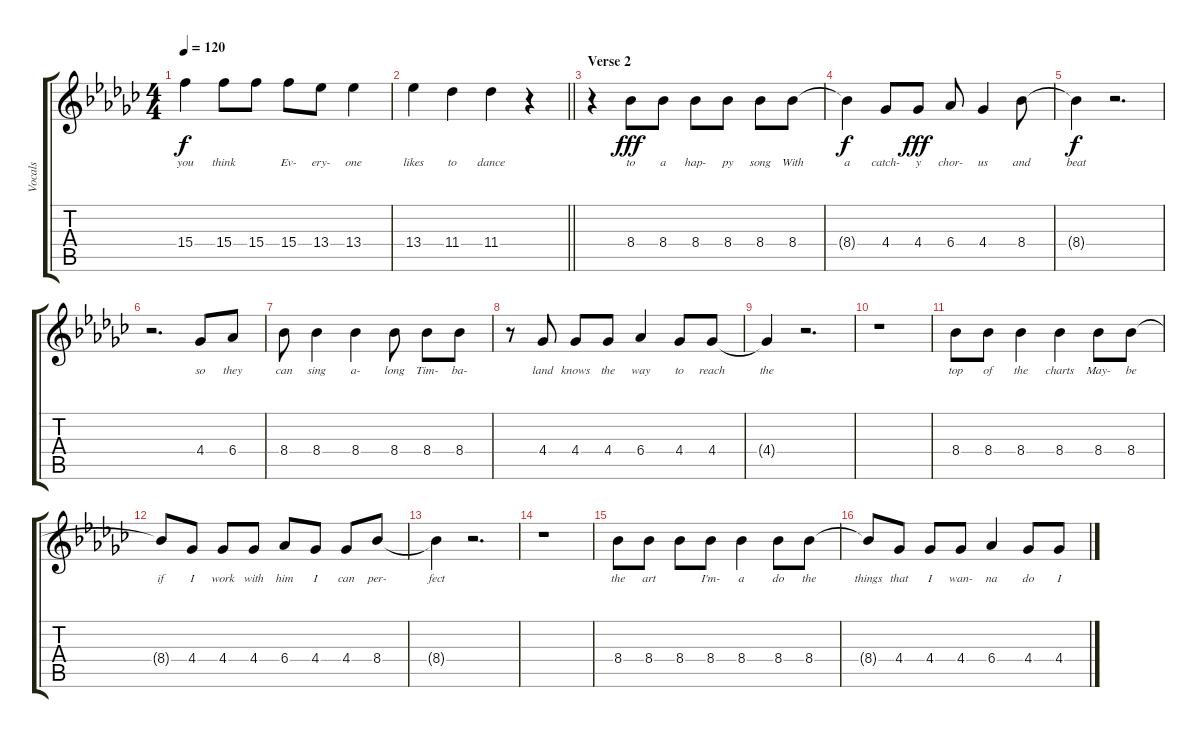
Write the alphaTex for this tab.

\track ("Vocals" "Vocals") {instrument contrabass}
\staff {score tabs}
\tuning (E4 B3 G3 D3 A2 E2) {hide}
\ts (4 4)
\tempo 120
\clef g2
\ks gb
15.4.4{lyrics (0 "you") lyrics (1 "") lyrics (2 "") lyrics (3 "") lyrics (4 "") dy f} 15.4.8{lyrics (0 "think") lyrics (1 "") lyrics (2 "") lyrics (3 "") lyrics (4 "")} 15.4.8{lyrics (0 "") lyrics (1 "") lyrics (2 "") lyrics (3 "") lyrics (4 "")} 15.4.8{lyrics (0 "Ev-") lyrics (1 "") lyrics (2 "") lyrics (3 "") lyrics (4 "")} 13.4.8{lyrics (0 "ery-") lyrics (1 "") lyrics (2 "") lyrics (3 "") lyrics (4 "")} 13.4.4{lyrics (0 "one") lyrics (1 "") lyrics (2 "") lyrics (3 "") lyrics (4 "")} |
\barLineRight lightlight
13.4.4{lyrics (0 "likes") lyrics (1 "") lyrics (2 "") lyrics (3 "") lyrics (4 "")} 11.4.4{lyrics (0 "to") lyrics (1 "") lyrics (2 "") lyrics (3 "") lyrics (4 "")} 11.4.4{lyrics (0 "dance") lyrics (1 "") lyrics (2 "") lyrics (3 "") lyrics (4 "")} r.4 |
\section ("" "Verse 2")
r.4 8.4.8{lyrics (0 "to") lyrics (1 "") lyrics (2 "") lyrics (3 "") lyrics (4 "") dy fff} 8.4.8{lyrics (0 "a") lyrics (1 "") lyrics (2 "") lyrics (3 "") lyrics (4 "")} 8.4.8{lyrics (0 "hap-") lyrics (1 "") lyrics (2 "") lyrics (3 "") lyrics (4 "")} 8.4.8{lyrics (0 "py") lyrics (1 "") lyrics (2 "") lyrics (3 "") lyrics (4 "")} 8.4.8{lyrics (0 "song") lyrics (1 "") lyrics (2 "") lyrics (3 "") lyrics (4 "")} 8.4.8{lyrics (0 "With") lyrics (1 "") lyrics (2 "") lyrics (3 "") lyrics (4 "")} |
8.4{t}.4{lyrics (0 "a") lyrics (1 "") lyrics (2 "") lyrics (3 "") lyrics (4 "") dy f} 4.4.8{lyrics (0 "catch-") lyrics (1 "") lyrics (2 "") lyrics (3 "") lyrics (4 "")} 4.4.8{lyrics (0 "y") lyrics (1 "") lyrics (2 "") lyrics (3 "") lyrics (4 "") dy fff} 6.4.8{lyrics (0 "chor-") lyrics (1 "") lyrics (2 "") lyrics (3 "") lyrics (4 "")} 4.4.4{lyrics (0 "us") lyrics (1 "") lyrics (2 "") lyrics (3 "") lyrics (4 "")} 8.4.8{lyrics (0 "and") lyrics (1 "") lyrics (2 "") lyrics (3 "") lyrics (4 "")} |
8.4{t}.4{lyrics (0 "beat") lyrics (1 "") lyrics (2 "") lyrics (3 "") lyrics (4 "") dy f} r.2{d} |
r.2{d} 4.4.8{lyrics (0 "so") lyrics (1 "") lyrics (2 "") lyrics (3 "") lyrics (4 "")} 6.4.8{lyrics (0 "they") lyrics (1 "") lyrics (2 "") lyrics (3 "") lyrics (4 "")} |
8.4.8{lyrics (0 "can") lyrics (1 "") lyrics (2 "") lyrics (3 "") lyrics (4 "")} 8.4.4{lyrics (0 "sing") lyrics (1 "") lyrics (2 "") lyrics (3 "") lyrics (4 "")} 8.4.4{lyrics (0 "a-") lyrics (1 "") lyrics (2 "") lyrics (3 "") lyrics (4 "")} 8.4.8{lyrics (0 "long") lyrics (1 "") lyrics (2 "") lyrics (3 "") lyrics (4 "")} 8.4.8{lyrics (0 "Tim-") lyrics (1 "") lyrics (2 "") lyrics (3 "") lyrics (4 "")} 8.4.8{lyrics (0 "ba-") lyrics (1 "") lyrics (2 "") lyrics (3 "") lyrics (4 "")} |
r.8 4.4.8{lyrics (0 "land") lyrics (1 "") lyrics (2 "") lyrics (3 "") lyrics (4 "")} 4.4.8{lyrics (0 "knows") lyrics (1 "") lyrics (2 "") lyrics (3 "") lyrics (4 "")} 4.4.8{lyrics (0 "the") lyrics (1 "") lyrics (2 "") lyrics (3 "") lyrics (4 "")} 6.4.4{lyrics (0 "way") lyrics (1 "") lyrics (2 "") lyrics (3 "") lyrics (4 "")} 4.4.8{lyrics (0 "to") lyrics (1 "") lyrics (2 "") lyrics (3 "") lyrics (4 "")} 4.4.8{lyrics (0 "reach") lyrics (1 "") lyrics (2 "") lyrics (3 "") lyrics (4 "")} |
4.4{t}.4{lyrics (0 "the") lyrics (1 "") lyrics (2 "") lyrics (3 "") lyrics (4 "")} r.2{d} |
r.1 |
8.4.8{lyrics (0 "top") lyrics (1 "") lyrics (2 "") lyrics (3 "") lyrics (4 "")} 8.4.8{lyrics (0 "of") lyrics (1 "") lyrics (2 "") lyrics (3 "") lyrics (4 "")} 8.4.4{lyrics (0 "the") lyrics (1 "") lyrics (2 "") lyrics (3 "") lyrics (4 "")} 8.4.4{lyrics (0 "charts") lyrics (1 "") lyrics (2 "") lyrics (3 "") lyrics (4 "")} 8.4.8{lyrics (0 "May-") lyrics (1 "") lyrics (2 "") lyrics (3 "") lyrics (4 "")} 8.4.8{lyrics (0 "be") lyrics (1 "") lyrics (2 "") lyrics (3 "") lyrics (4 "")} |
8.4{t}.8{lyrics (0 "if") lyrics (1 "") lyrics (2 "") lyrics (3 "") lyrics (4 "")} 4.4.8{lyrics (0 "I") lyrics (1 "") lyrics (2 "") lyrics (3 "") lyrics (4 "")} 4.4.8{lyrics (0 "work") lyrics (1 "") lyrics (2 "") lyrics (3 "") lyrics (4 "")} 4.4.8{lyrics (0 "with") lyrics (1 "") lyrics (2 "") lyrics (3 "") lyrics (4 "")} 6.4.8{lyrics (0 "him") lyrics (1 "") lyrics (2 "") lyrics (3 "") lyrics (4 "")} 4.4.8{lyrics (0 "I") lyrics (1 "") lyrics (2 "") lyrics (3 "") lyrics (4 "")} 4.4.8{lyrics (0 "can") lyrics (1 "") lyrics (2 "") lyrics (3 "") lyrics (4 "")} 8.4.8{lyrics (0 "per-") lyrics (1 "") lyrics (2 "") lyrics (3 "") lyrics (4 "")} |
8.4{t}.4{lyrics (0 "fect") lyrics (1 "") lyrics (2 "") lyrics (3 "") lyrics (4 "")} r.2{d} |
r.1 |
8.4.8{lyrics (0 "the") lyrics (1 "") lyrics (2 "") lyrics (3 "") lyrics (4 "")} 8.4.8{lyrics (0 "art") lyrics (1 "") lyrics (2 "") lyrics (3 "") lyrics (4 "")} 8.4.8{lyrics (0 "") lyrics (1 "") lyrics (2 "") lyrics (3 "") lyrics (4 "")} 8.4.8{lyrics (0 "I'm-") lyrics (1 "") lyrics (2 "") lyrics (3 "") lyrics (4 "")} 8.4.4{lyrics (0 "a") lyrics (1 "") lyrics (2 "") lyrics (3 "") lyrics (4 "")} 8.4.8{lyrics (0 "do") lyrics (1 "") lyrics (2 "") lyrics (3 "") lyrics (4 "")} 8.4.8{lyrics (0 "the") lyrics (1 "") lyrics (2 "") lyrics (3 "") lyrics (4 "")} |
8.4{t}.8{lyrics (0 "things") lyrics (1 "") lyrics (2 "") lyrics (3 "") lyrics (4 "")} 4.4.8{lyrics (0 "that") lyrics (1 "") lyrics (2 "") lyrics (3 "") lyrics (4 "")} 4.4.8{lyrics (0 "I") lyrics (1 "") lyrics (2 "") lyrics (3 "") lyrics (4 "")} 4.4.8{lyrics (0 "wan-") lyrics (1 "") lyrics (2 "") lyrics (3 "") lyrics (4 "")} 6.4.4{lyrics (0 "na") lyrics (1 "") lyrics (2 "") lyrics (3 "") lyrics (4 "")} 4.4.8{lyrics (0 "do") lyrics (1 "") lyrics (2 "") lyrics (3 "") lyrics (4 "")} 4.4.8{lyrics (0 "I") lyrics (1 "") lyrics (2 "") lyrics (3 "") lyrics (4 "")}
